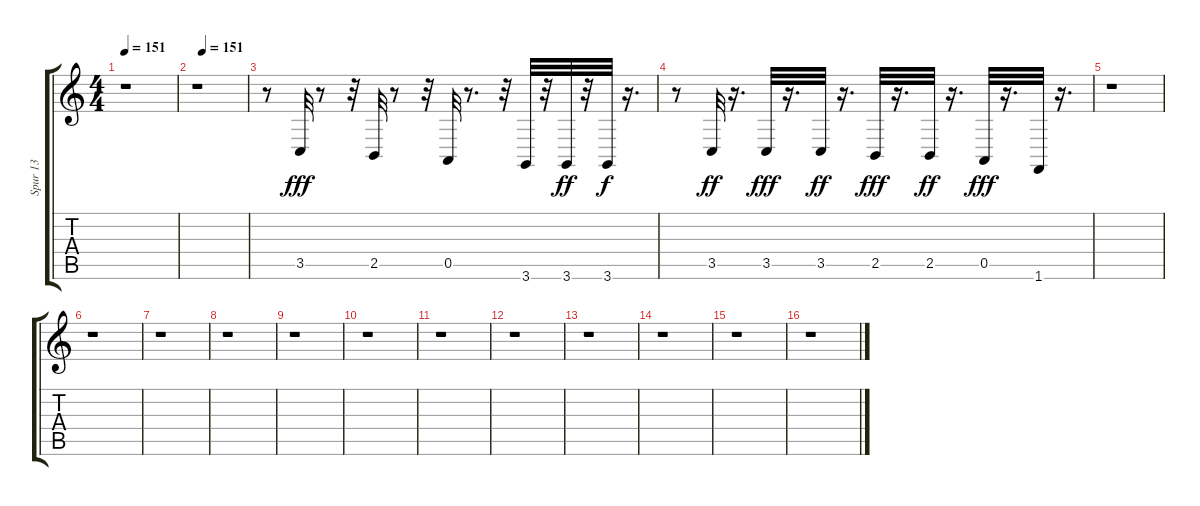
\track ("Spur 13" "Spur 13") {instrument acousticgrandpiano}
\staff {score tabs}
\tuning (E4 B3 G3 D3 A2 E2) {hide}
\ts (4 4)
\tempo 151
\clef g2
\ks c
r.1{dy fff instrument acousticgrandpiano} |
\tempo (151 0.125)
r.1 |
r.8 3.5.32{volume 15 balance 8 instrument acousticgrandpiano} r.8 r.32 2.5.32 r.8 r.32 0.5.32 r.8{d} r.32 3.6.32 r.32 3.6.32{dy ff} r.32 3.6.32{dy f} r.16{d} |
r.8 3.5.32{dy ff} r.16{d} 3.5.32{dy fff} r.16{d} 3.5.32{dy ff} r.16{d} 2.5.32{dy fff} r.16{d} 2.5.32{dy ff} r.16{d} 0.5.32{dy fff} r.16{d} 1.6.32 r.16{d} |
r.1 |
r.1 |
r.1 |
r.1 |
r.1 |
r.1 |
r.1 |
r.1 |
r.1 |
r.1 |
r.1 |
r.1
